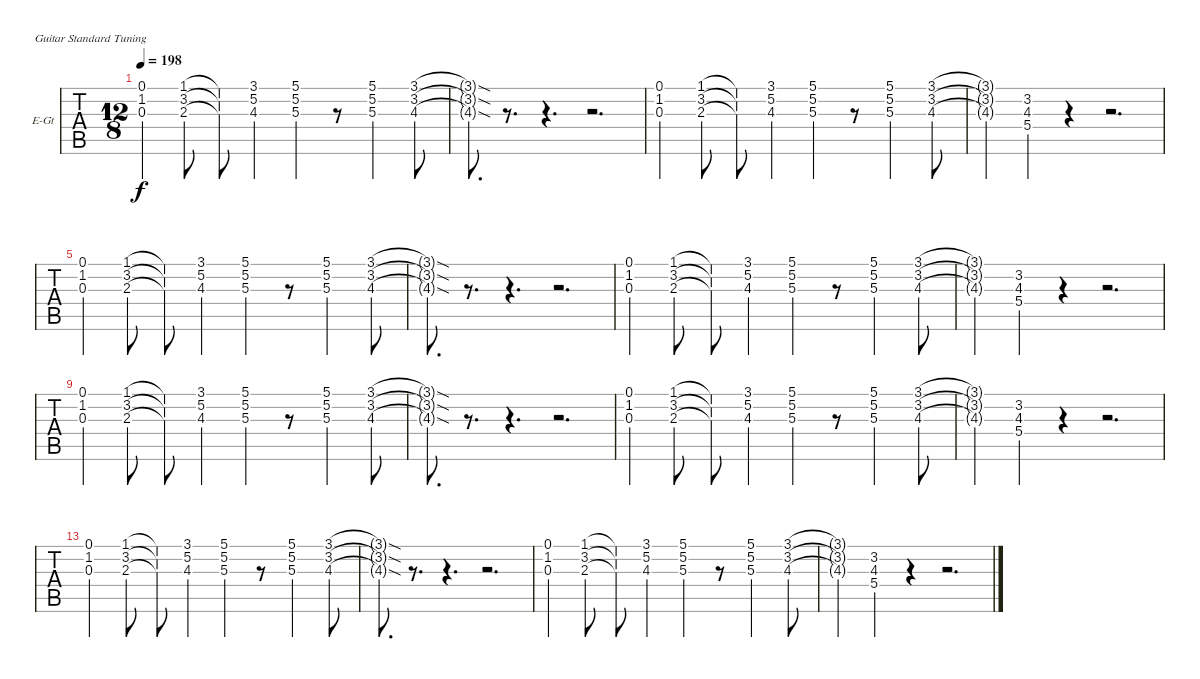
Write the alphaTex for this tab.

\bracketExtendMode nobrackets
\firstSystemTrackNameOrientation horizontal
\otherSystemsTrackNameOrientation horizontal
\defaultBarNumberDisplay FirstOfSystem
\track ("Guitar 2" "E-Gt") {instrument distortionguitar}
\staff {tabs}
\tuning (E4 B3 G3 D3 A2 E2)
\ts (12 8)
\tempo 198
\clef g2
\ks c
(0.1 1.2 0.3).4{dy f} (1.1 3.2 2.3).8 (1.1{t} 3.2{t} 2.3{t}).8 (3.1 5.2 4.3).4 (5.1 5.2 5.3).4 r.8 (5.1 5.2 5.3).4 (3.1 3.2 4.3).8 |
(3.1{sod t} 3.2{sod t} 4.3{sod t}).8{d} r.8{d} r.4{d} r.2{d} |
(0.1 1.2 0.3).4 (1.1 3.2 2.3).8 (1.1{t} 3.2{t} 2.3{t}).8 (3.1 5.2 4.3).4 (5.1 5.2 5.3).4 r.8 (5.1 5.2 5.3).4 (3.1 3.2 4.3).8 |
(3.1{t} 3.2{t} 4.3{t}).4 (3.2 4.3 5.4).4 r.4 r.2{d} |
(0.1 1.2 0.3).4 (1.1 3.2 2.3).8 (1.1{t} 3.2{t} 2.3{t}).8 (3.1 5.2 4.3).4 (5.1 5.2 5.3).4 r.8 (5.1 5.2 5.3).4 (3.1 3.2 4.3).8 |
(3.1{sod t} 3.2{sod t} 4.3{sod t}).8{d lyrics (0 "") lyrics (1 "") lyrics (2 "") lyrics (3 "") lyrics (4 "")} r.8{d} r.4{d} r.2{d} |
(0.1 1.2 0.3).4 (1.1 3.2 2.3).8 (1.1{t} 3.2{t} 2.3{t}).8 (3.1 5.2 4.3).4 (5.1 5.2 5.3).4 r.8 (5.1 5.2 5.3).4 (3.1 3.2 4.3).8 |
(3.1{t} 3.2{t} 4.3{t}).4 (3.2 4.3 5.4).4 r.4 r.2{d} |
(0.1 1.2 0.3).4 (1.1 3.2 2.3).8 (1.1{t} 3.2{t} 2.3{t}).8 (3.1 5.2 4.3).4 (5.1 5.2 5.3).4 r.8 (5.1 5.2 5.3).4 (3.1 3.2 4.3).8 |
(3.1{sod t} 3.2{sod t} 4.3{sod t}).8{d} r.8{d} r.4{d} r.2{d} |
(0.1 1.2 0.3).4 (1.1 3.2 2.3).8 (1.1{t} 3.2{t} 2.3{t}).8 (3.1 5.2 4.3).4 (5.1 5.2 5.3).4 r.8 (5.1 5.2 5.3).4 (3.1 3.2 4.3).8 |
(3.1{t} 3.2{t} 4.3{t}).4 (3.2 4.3 5.4).4 r.4 r.2{d} |
(0.1 1.2 0.3).4 (1.1 3.2 2.3).8 (1.1{t} 3.2{t} 2.3{t}).8 (3.1 5.2 4.3).4 (5.1 5.2 5.3).4 r.8 (5.1 5.2 5.3).4 (3.1 3.2 4.3).8 |
(3.1{sod t} 3.2{sod t} 4.3{sod t}).8{d lyrics (0 "") lyrics (1 "") lyrics (2 "") lyrics (3 "") lyrics (4 "")} r.8{d} r.4{d} r.2{d} |
(0.1 1.2 0.3).4 (1.1 3.2 2.3).8 (1.1{t} 3.2{t} 2.3{t}).8 (3.1 5.2 4.3).4 (5.1 5.2 5.3).4 r.8 (5.1 5.2 5.3).4 (3.1 3.2 4.3).8 |
(3.1{t} 3.2{t} 4.3{t}).4 (3.2 4.3 5.4).4 r.4 r.2{d}
